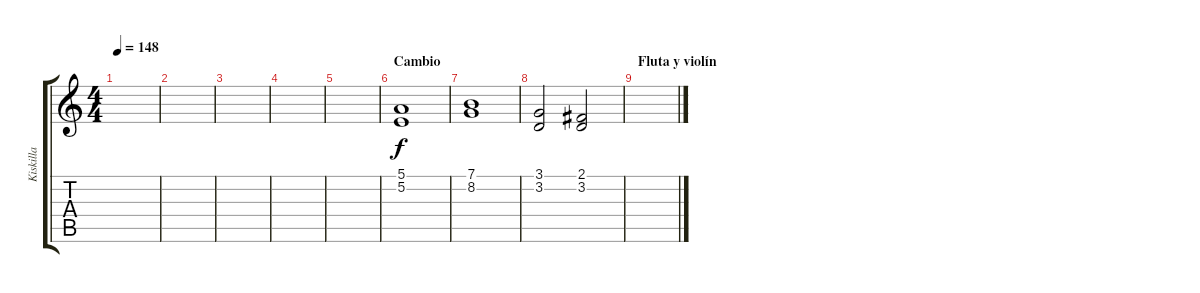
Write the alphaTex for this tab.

\track ("Kiskilla" "Kiskilla") {instrument acousticgrandpiano}
\staff {score tabs}
\tuning (E4 B3 G3 D3 A2 E2) {hide}
\ts (4 4)
\tempo 148
\clef g2
\ks c
|
|
|
|
|
\section ("" "Cambio")
(5.1 5.2).1 |
(7.1 8.2).1 |
(3.1 3.2).2 (2.1 3.2).2 |
\section ("" "Fluta y violín")
